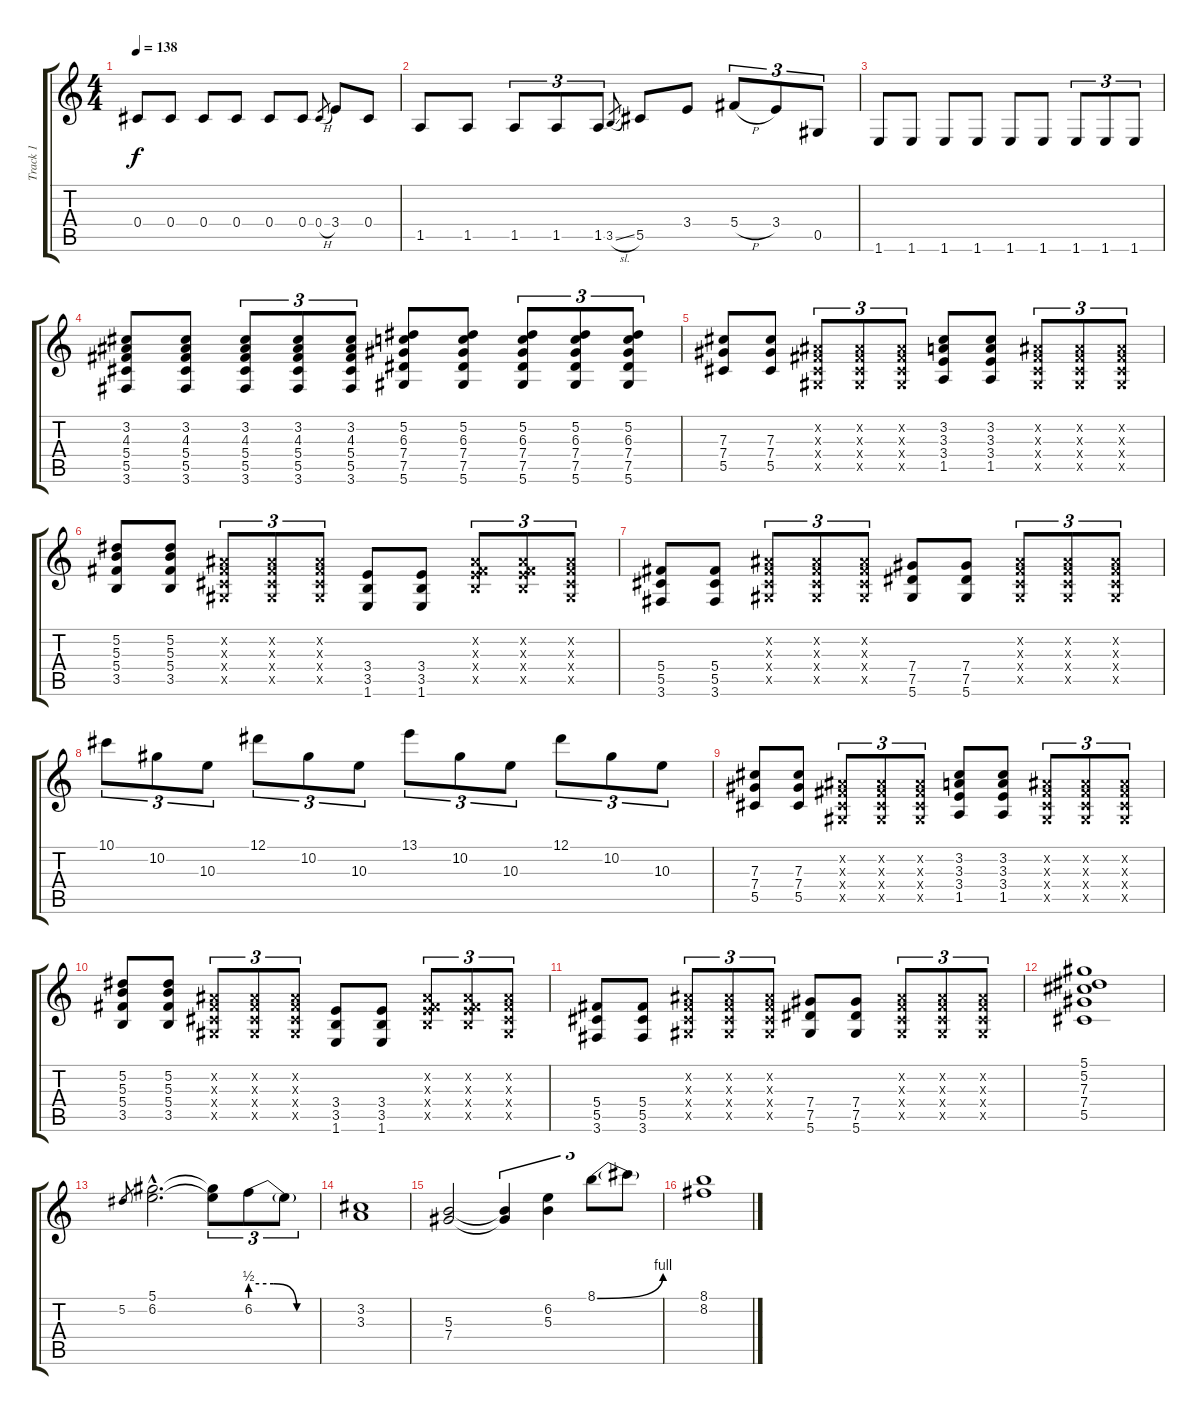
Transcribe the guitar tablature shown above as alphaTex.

\track ("Track 1" "Track 1") {instrument acousticguitarsteel}
\staff {score tabs}
\tuning (Eb4 Bb3 Gb3 Db3 Ab2 Eb2) {hide}
\ts (4 4)
\tempo 138
\clef g2
\ks c
0.4.8{dy f} 0.4.8 0.4.8 0.4.8 0.4.8 0.4.8 0.4{h}.8{gr} 3.4.8 0.4.8 |
1.5.8 1.5.8 1.5.8{tu (3 2)} 1.5.8{tu (3 2)} 1.5.8{tu (3 2)} 3.5{sl}.8{gr} 5.5.8 3.4.8 5.4{h}.8{tu (3 2)} 3.4.8{tu (3 2)} 0.5.8{tu (3 2)} |
1.6.8 1.6.8 1.6.8 1.6.8 1.6.8 1.6.8 1.6.8{tu (3 2)} 1.6.8{tu (3 2)} 1.6.8{tu (3 2)} |
(3.2 4.3 5.4 5.5 3.6).8 (3.2 4.3 5.4 5.5 3.6).8 (3.2 4.3 5.4 5.5 3.6).8{tu (3 2)} (3.2 4.3 5.4 5.5 3.6).8{tu (3 2)} (3.2 4.3 5.4 5.5 3.6).8{tu (3 2)} (5.2 6.3 7.4 7.5 5.6).8 (5.2 6.3 7.4 7.5 5.6).8 (5.2 6.3 7.4 7.5 5.6).8{tu (3 2)} (5.2 6.3 7.4 7.5 5.6).8{tu (3 2)} (5.2 6.3 7.4 7.5 5.6).8{tu (3 2)} |
(7.3 7.4 5.5).8 (7.3 7.4 5.5).8 (0.2{x} 0.3{x} 0.4{x} 0.5{x}).8{tu (3 2)} (0.2{x} 0.3{x} 0.4{x} 0.5{x}).8{tu (3 2)} (0.2{x} 0.3{x} 0.4{x} 0.5{x}).8{tu (3 2)} (3.2 3.3 3.4 1.5).8 (3.2 3.3 3.4 1.5).8 (0.2{x} 0.3{x} 0.4{x} 0.5{x}).8{tu (3 2)} (0.2{x} 0.3{x} 0.4{x} 0.5{x}).8{tu (3 2)} (0.2{x} 0.3{x} 0.4{x} 0.5{x}).8{tu (3 2)} |
(5.2 5.3 5.4 3.5).8 (5.2 5.3 5.4 3.5).8 (0.2{x} 0.3{x} 0.4{x} 0.5{x}).8{tu (3 2)} (0.2{x} 0.3{x} 0.4{x} 0.5{x}).8{tu (3 2)} (0.2{x} 0.3{x} 0.4{x} 0.5{x}).8{tu (3 2)} (3.4 3.5 1.6).8 (3.4 3.5 1.6).8 (0.2{x} 0.3{x} 3.4{x} 3.5{x}).8{tu (3 2)} (0.2{x} 0.3{x} 3.4{x} 3.5{x}).8{tu (3 2)} (0.2{x} 0.3{x} 0.4{x} 0.5{x}).8{tu (3 2)} |
(5.4 5.5 3.6).8 (5.4 5.5 3.6).8 (0.2{x} 0.3{x} 0.4{x} 0.5{x}).8{tu (3 2)} (0.2{x} 0.3{x} 0.4{x} 0.5{x}).8{tu (3 2)} (0.2{x} 0.3{x} 0.4{x} 0.5{x}).8{tu (3 2)} (7.4 7.5 5.6).8 (7.4 7.5 5.6).8 (0.2{x} 0.3{x} 0.4{x} 0.5{x}).8{tu (3 2)} (0.2{x} 0.3{x} 0.4{x} 0.5{x}).8{tu (3 2)} (0.2{x} 0.3{x} 0.4{x} 0.5{x}).8{tu (3 2)} |
10.1.8{tu (3 2)} 10.2.8{tu (3 2)} 10.3.8{tu (3 2)} 12.1.8{tu (3 2)} 10.2.8{tu (3 2)} 10.3.8{tu (3 2)} 13.1.8{tu (3 2)} 10.2.8{tu (3 2)} 10.3.8{tu (3 2)} 12.1.8{tu (3 2)} 10.2.8{tu (3 2)} 10.3.8{tu (3 2)} |
(7.3 7.4 5.5).8 (7.3 7.4 5.5).8 (0.2{x} 0.3{x} 0.4{x} 0.5{x}).8{tu (3 2)} (0.2{x} 0.3{x} 0.4{x} 0.5{x}).8{tu (3 2)} (0.2{x} 0.3{x} 0.4{x} 0.5{x}).8{tu (3 2)} (3.2 3.3 3.4 1.5).8 (3.2 3.3 3.4 1.5).8 (0.2{x} 0.3{x} 0.4{x} 0.5{x}).8{tu (3 2)} (0.2{x} 0.3{x} 0.4{x} 0.5{x}).8{tu (3 2)} (0.2{x} 0.3{x} 0.4{x} 0.5{x}).8{tu (3 2)} |
(5.2 5.3 5.4 3.5).8 (5.2 5.3 5.4 3.5).8 (0.2{x} 0.3{x} 0.4{x} 0.5{x}).8{tu (3 2)} (0.2{x} 0.3{x} 0.4{x} 0.5{x}).8{tu (3 2)} (0.2{x} 0.3{x} 0.4{x} 0.5{x}).8{tu (3 2)} (3.4 3.5 1.6).8 (3.4 3.5 1.6).8 (0.2{x} 0.3{x} 3.4{x} 3.5{x}).8{tu (3 2)} (0.2{x} 0.3{x} 3.4{x} 3.5{x}).8{tu (3 2)} (0.2{x} 0.3{x} 0.4{x} 0.5{x}).8{tu (3 2)} |
(5.4 5.5 3.6).8 (5.4 5.5 3.6).8 (0.2{x} 0.3{x} 0.4{x} 0.5{x}).8{tu (3 2)} (0.2{x} 0.3{x} 0.4{x} 0.5{x}).8{tu (3 2)} (0.2{x} 0.3{x} 0.4{x} 0.5{x}).8{tu (3 2)} (7.4 7.5 5.6).8 (7.4 7.5 5.6).8 (0.2{x} 0.3{x} 0.4{x} 0.5{x}).8{tu (3 2)} (0.2{x} 0.3{x} 0.4{x} 0.5{x}).8{tu (3 2)} (0.2{x} 0.3{x} 0.4{x} 0.5{x}).8{tu (3 2)} |
(5.1 5.2 7.3 7.4 5.5).1 |
5.2.8{gr} (5.1{hac} 6.2{hac}).2{d} (5.1{t} 6.2{t}).8{tu (3 2)} 6.2{be (custom 0 2 20 2 40 0 60 0)}.8{tu (3 2)} 6.2{t}.8{tu (3 2)} |
(3.2 3.3).1 |
(5.3 7.4).2 (5.3{t} 7.4{t}).4{tu (3 2)} (6.2 5.3).4{tu (3 2)} 8.1{be (bend 0 0 60 4)}.8{tu (3 2)} 8.1{t}.8{tu (3 2)} |
(8.1 8.2).1
